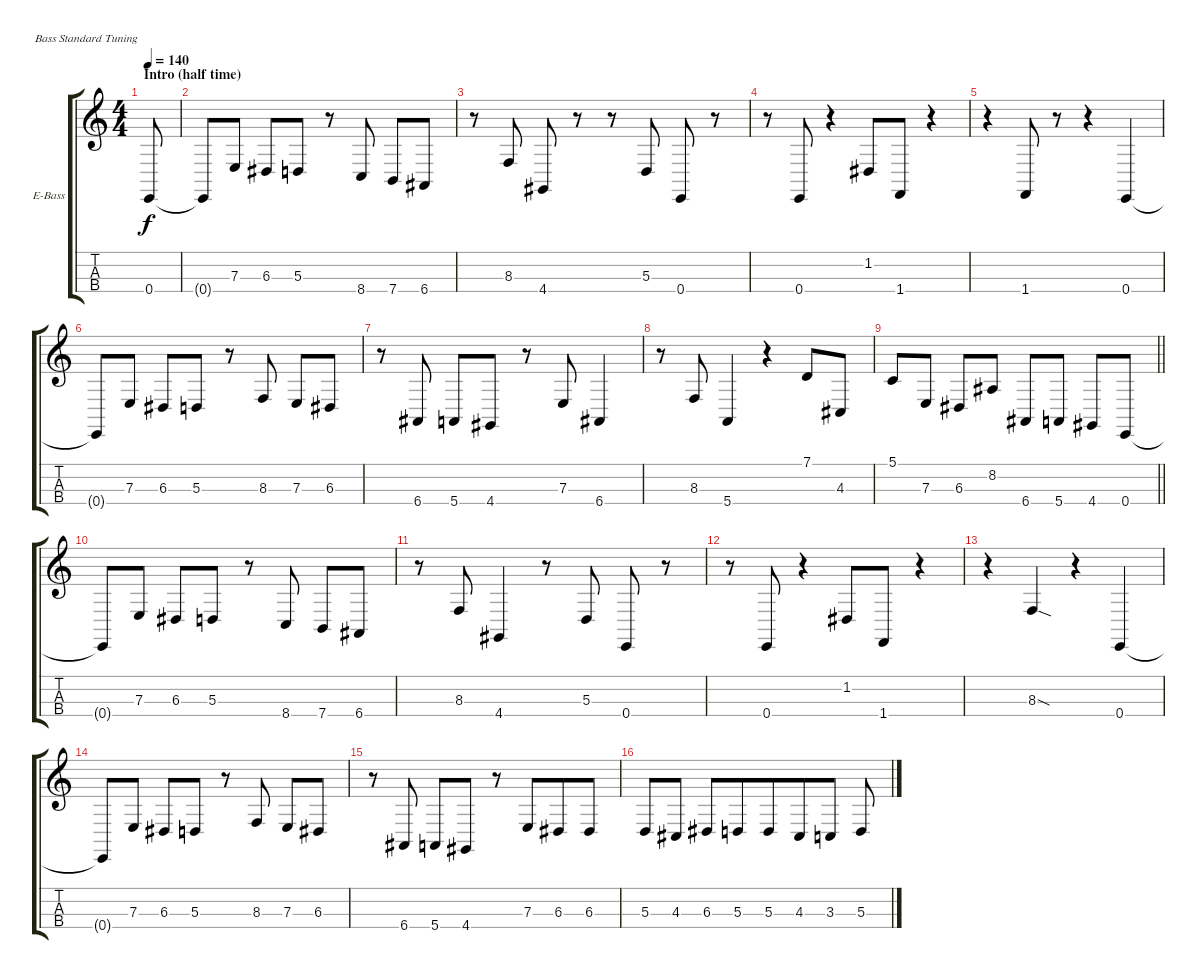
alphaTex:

\defaultSystemsLayout 4
\bracketExtendMode groupsimilarinstruments
\firstSystemTrackNameOrientation horizontal
\otherSystemsTrackNameOrientation horizontal
\chordDiagramsInScore
\track ("Electric Bass" "E-Bass") {instrument electricbassfinger}
\staff {score tabs}
\tuning (G2 D2 A1 E1)
\ts (4 4)
\section ("" "Intro (half time)")
\ac
\tempo 140
\clef g2
\scale
0.183772
\ks c
0.4.8{dy f instrument electricbassfinger} |
\scale
0.392463 0.4{t}.8 7.3.8 6.3.8 5.3.8 r.8 8.4.8 7.4.8 6.4.8 |
\scale
0.422425 r.8 8.3.8 4.4.8 r.8 r.8 5.3.8 0.4.8 r.8 |
\scale
0.333333 r.8 0.4.8 r.4 1.2.8 1.4.8 r.4 |
\scale
0.333333 r.4 1.4.8 r.8 r.4 0.4.4 |
\scale
0.333333 0.4{t}.8 7.3.8 6.3.8 5.3.8 r.8 8.3.8 7.3.8 6.3.8 |
\scale
0.333333 r.8 6.4.8 5.4.8 4.4.8 r.8 7.3.8 6.4.4 |
\scale
0.333333 r.8 8.3.8 5.4.4 r.4 7.1.8 4.3.8 |
\scale
0.333333
\barLineRight lightlight
5.1.8 7.3.8 6.3.8 8.2.8 6.4.8 5.4.8 4.4.8 0.4.8 |
\scale
0.333333 0.4{t}.8 7.3.8 6.3.8 5.3.8 r.8 8.4.8 7.4.8 6.4.8 |
\scale
0.333333 r.8 8.3.8 4.4.4 r.8 5.3.8 0.4.8 r.8 |
\scale
0.333333 r.8 0.4.8 r.4 1.2.8 1.4.8 r.4 |
\scale
0.333333 r.4 8.3{sod}.4 r.4 0.4.4 |
\scale
0.333333 0.4{t}.8 7.3.8 6.3.8 5.3.8 r.8 8.3.8 7.3.8 6.3.8 |
\scale
0.333333 r.8 6.4.8 5.4.8 4.4.8 r.8 7.3.8{beam merge} 6.3.8{beam merge} 6.3.8{beam merge} |
5.3.8{beam merge} 4.3.8 6.3.8{beam merge} 5.3.8{beam merge} 5.3.8 4.3.8{beam merge} 3.3.8{beam split} 5.3.8{beam merge}
